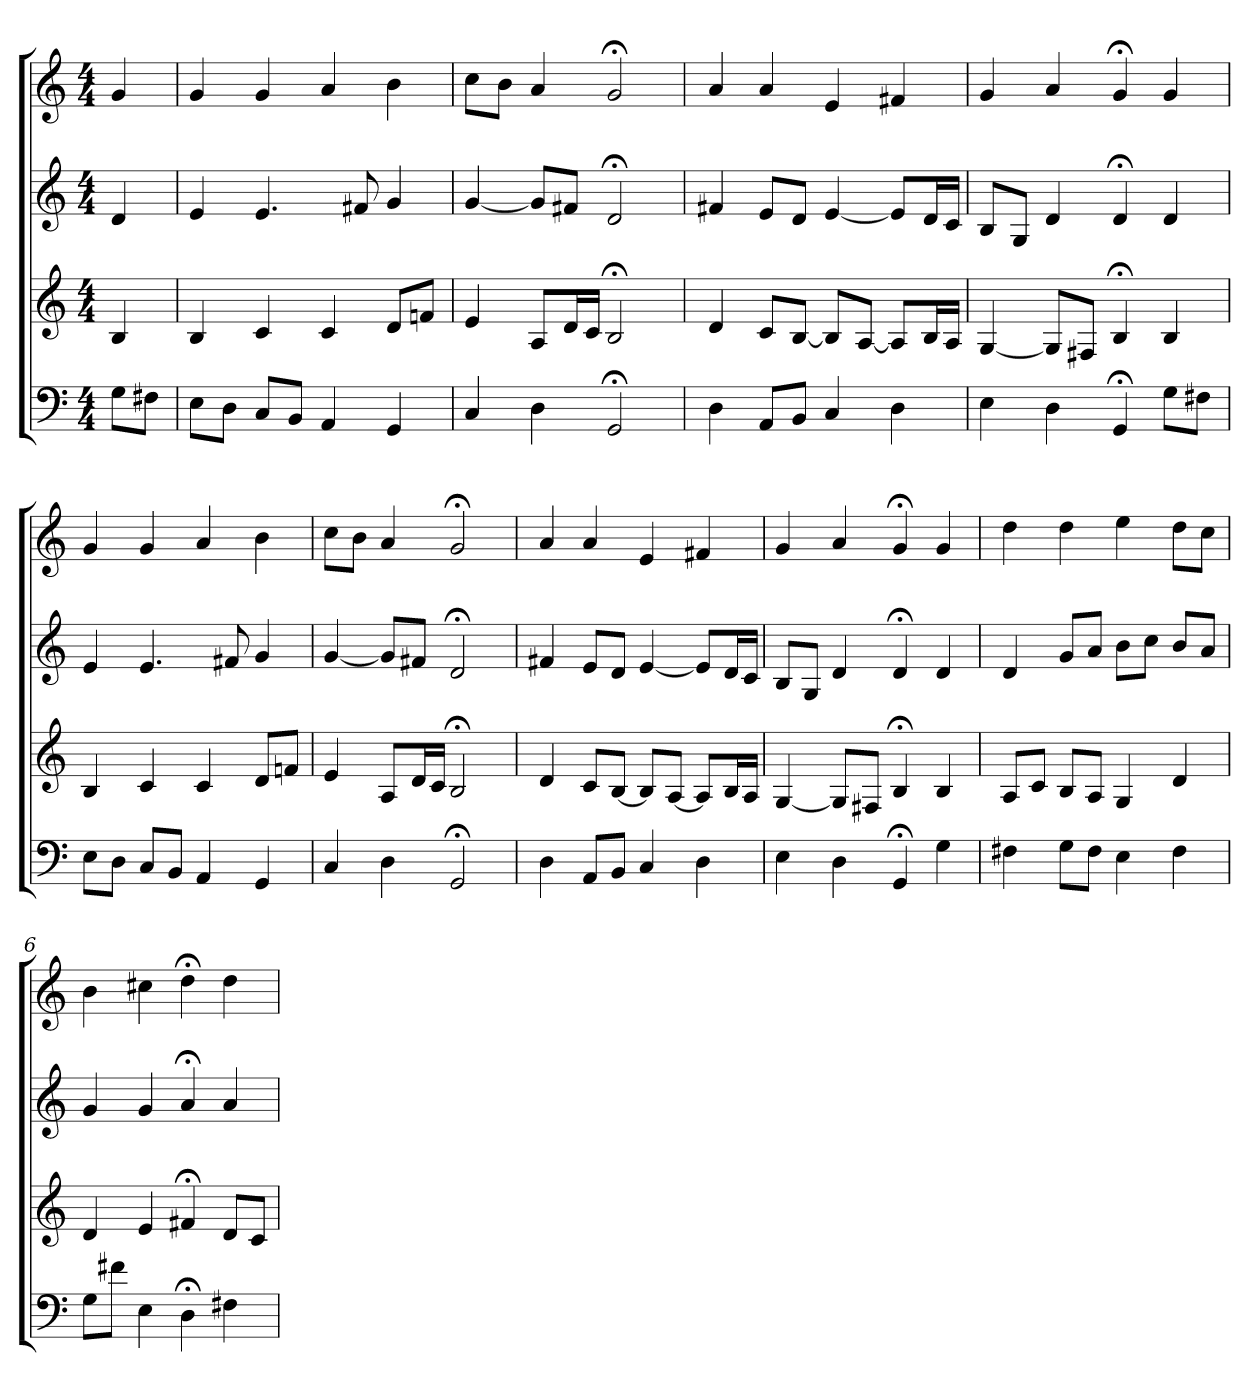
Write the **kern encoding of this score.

**kern	**kern	**kern	**kern
*part4	*part3	*part2	*part1
*staff4	*staff3	*staff2	*staff1
*M4/4	*M4/4	*M4/4	*M4/4
=	=	=	=
8GL	4B	4d	4g
8F#XJ	.	.	.
=1	=1	=1	=1
8EL	4B	4e	4g
8DJ	.	.	.
8CL	4c	4.e	4g
8BBJ	.	.	.
4AA	4c	.	4a
.	.	8f#X	.
4GG	8dL	4g	4b
.	8fnJ	.	.
=2	=2	=2	=2
4C	4e	[4g	8ccL
.	.	.	8bJ
4D	8AL	8gL]	4a
.	16dL	8f#XJ	.
.	16cJJ	.	.
2GG;<	2B;<	2d;<	2g;<
=3	=3	=3	=3
4D	4d	4f#X	4a
8AAL	8cL	8eL	4a
8BBJ	[8BJ	8dJ	.
4C	8BL]	[4e	4e
.	[8AJ	.	.
4D	8AL]	8eL]	4f#X
.	16BL	16dL	.
.	16AJJ	16cJJ	.
=4	=4	=4	=4
4E	[4G	8BL	4g
.	.	8GJ	.
4D	8GL]	4d	4a
.	8F#XJ	.	.
4GG;<	4B;<	4d;<	4g;<
8GL	4B	4d	4g
8F#XJ	.	.	.
=1	=1	=1	=1
8EL	4B	4e	4g
8DJ	.	.	.
8CL	4c	4.e	4g
8BBJ	.	.	.
4AA	4c	.	4a
.	.	8f#X	.
4GG	8dL	4g	4b
.	8fnJ	.	.
=2	=2	=2	=2
4C	4e	[4g	8ccL
.	.	.	8bJ
4D	8AL	8gL]	4a
.	16dL	8f#XJ	.
.	16cJJ	.	.
2GG;<	2B;<	2d;<	2g;<
=3	=3	=3	=3
4D	4d	4f#X	4a
8AAL	8cL	8eL	4a
8BBJ	[8BJ	8dJ	.
4C	8BL]	[4e	4e
.	[8AJ	.	.
4D	8AL]	8eL]	4f#X
.	16BL	16dL	.
.	16AJJ	16cJJ	.
=4	=4	=4	=4
4E	[4G	8BL	4g
.	.	8GJ	.
4D	8GL]	4d	4a
.	8F#XJ	.	.
4GG;<	4B;<	4d;<	4g;<
4G	4B	4d	4g
=5	=5	=5	=5
4F#X	8AL	4d	4dd
.	8cJ	.	.
8GL	8BL	8gL	4dd
8F#J	8AJ	8aJ	.
4E	4G	8bL	4ee
.	.	8ccJ	.
4F#	4d	8bL	8ddL
.	.	8aJ	8ccJ
=6	=6	=6	=6
8GL	4d	4g	4b
8f#XJ	.	.	.
4E	4e	4g	4cc#X
4D;<	4f#X;<	4a;<	4dd;<
4F#X	8dL	4a	4dd
.	8cJ	.	.
=	=	=	=
*-	*-	*-	*-
